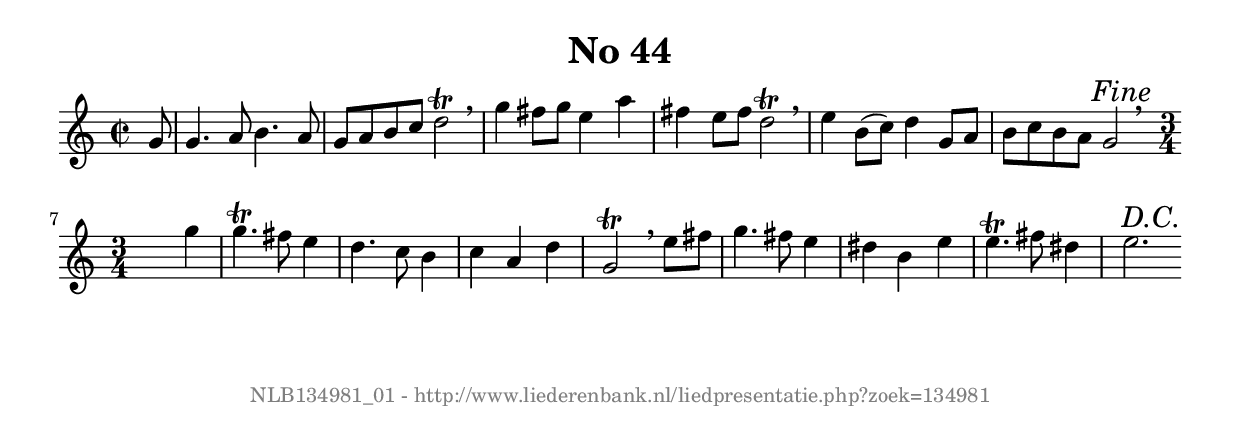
%
% produced by wce2krn 1.64 (7 June 2014)
%
\version"2.16"
#(append! paper-alist '(("long" . (cons (* 210 mm) (* 2000 mm)))))
#(set-default-paper-size "long")
sb = {\breathe}
mBreak = {\breathe }
bBreak = {\breathe }
x = {\once\override NoteHead #'style = #'cross }
gl=\glissando
itime={\override Staff.TimeSignature #'stencil = ##f }
ficta = {\once\set suggestAccidentals = ##t}
fine = {\once\override Score.RehearsalMark #'self-alignment-X = #1 \mark \markup {\italic{Fine}}}
dc = {\once\override Score.RehearsalMark #'self-alignment-X = #1 \mark \markup {\italic{D.C.}}}
dcf = {\once\override Score.RehearsalMark #'self-alignment-X = #1 \mark \markup {\italic{D.C. al Fine}}}
dcc = {\once\override Score.RehearsalMark #'self-alignment-X = #1 \mark \markup {\italic{D.C. al Coda}}}
ds = {\once\override Score.RehearsalMark #'self-alignment-X = #1 \mark \markup {\italic{D.S.}}}
dsf = {\once\override Score.RehearsalMark #'self-alignment-X = #1 \mark \markup {\italic{D.S. al Fine}}}
dsc = {\once\override Score.RehearsalMark #'self-alignment-X = #1 \mark \markup {\italic{D.S. al Coda}}}
pv = {\set Score.repeatCommands = #'((volta "1"))}
sv = {\set Score.repeatCommands = #'((volta "2"))}
tv = {\set Score.repeatCommands = #'((volta "3"))}
qv = {\set Score.repeatCommands = #'((volta "4"))}
xv = {\set Score.repeatCommands = #'((volta #f))}
\header{ tagline = ""
title = "No 44"
}
\score {{
\key c \major
\relative g'
{
\set melismaBusyProperties = #'()
\partial 32*4
\time 2/2
\tempo 4=120
\override Score.MetronomeMark #'transparent = ##t
\override Score.RehearsalMark #'break-visibility = #(vector #t #t #f)
g8 g4. a8 b4. a8 g a b c d2^\trill \sb g4 fis8 g e4 a fis e8 fis d2^\trill \sb e4 b8( c) d4 g,8 a b c b a g2\fine \bar ":|:" \bBreak
\time 3/4 s2 g'4 g4.^\trill fis8 e4 d4. c8 b4 c a d g,2^\trill \sb e'8 fis g4. fis8 e4 dis b e e4.^\trill fis8 dis4 e2.\dc \bar ":|"
 }}
 \midi { }
 \layout {
            indent = 0.0\cm
}
}
\markup { \vspace #0 } \markup { \with-color #grey \fill-line { \center-column { \smaller "NLB134981_01 - http://www.liederenbank.nl/liedpresentatie.php?zoek=134981" } } }
